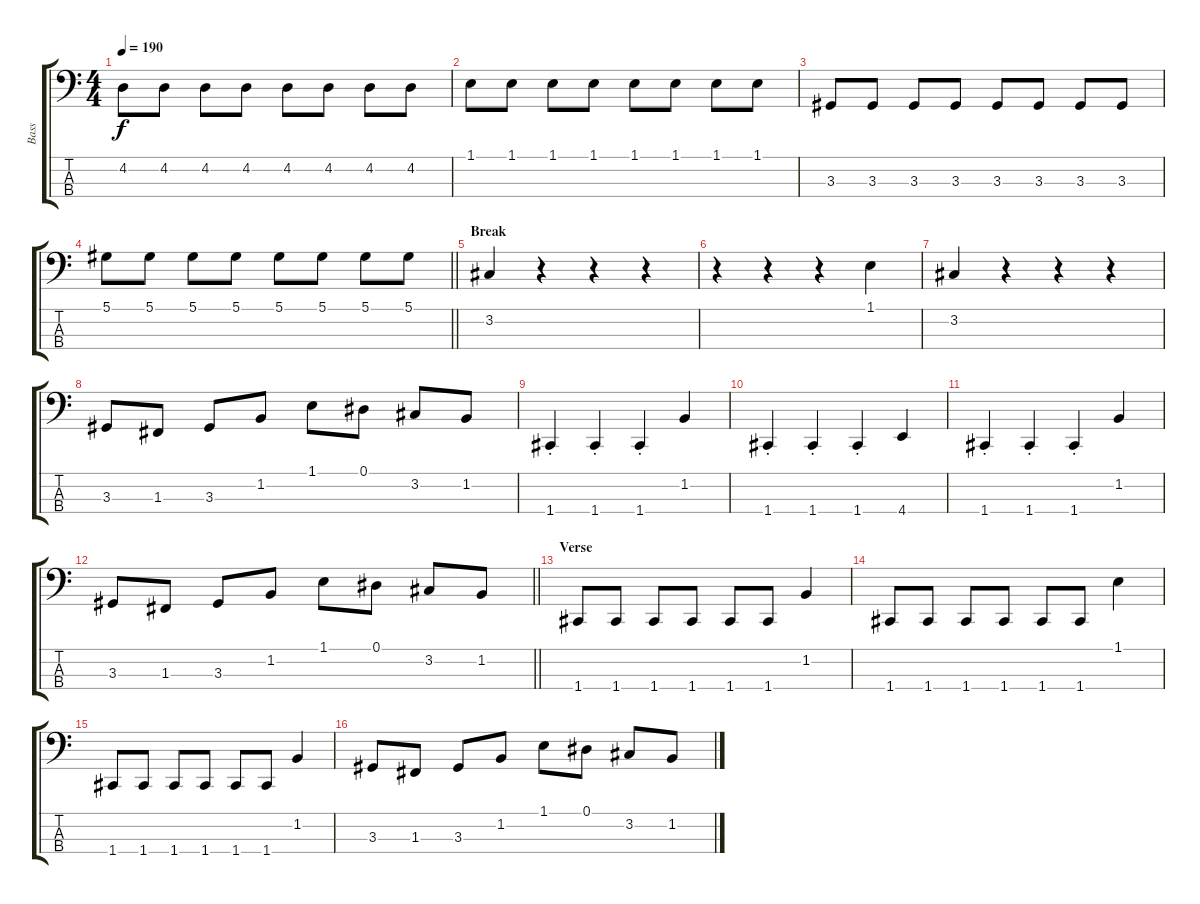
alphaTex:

\track ("Bass" "Bass") {instrument electricbasspick}
\staff {score tabs}
\tuning (Eb2 Bb1 F1 C1) {hide}
\ts (4 4)
\tempo 190
\clef f4
\ks c
4.2.8{dy f} 4.2.8 4.2.8 4.2.8 4.2.8 4.2.8 4.2.8 4.2.8 |
1.1.8 1.1.8 1.1.8 1.1.8 1.1.8 1.1.8 1.1.8 1.1.8 |
3.3.8 3.3.8 3.3.8 3.3.8 3.3.8 3.3.8 3.3.8 3.3.8 |
\barLineRight lightlight
5.1.8 5.1.8 5.1.8 5.1.8 5.1.8 5.1.8 5.1.8 5.1.8 |
\section ("" "Break")
3.2.4 r.4 r.4 r.4 |
r.4 r.4 r.4 1.1.4 |
3.2.4 r.4 r.4 r.4 |
3.3.8 1.3.8 3.3.8 1.2.8 1.1.8 0.1.8 3.2.8 1.2.8 |
1.4{st}.4 1.4{st}.4 1.4{st}.4 1.2.4 |
1.4{st}.4 1.4{st}.4 1.4{st}.4 4.4.4 |
1.4{st}.4 1.4{st}.4 1.4{st}.4 1.2.4 |
\barLineRight lightlight
3.3.8 1.3.8 3.3.8 1.2.8 1.1.8 0.1.8 3.2.8 1.2.8 |
\section ("" "Verse")
1.4.8 1.4.8 1.4.8 1.4.8 1.4.8 1.4.8 1.2.4 |
1.4.8 1.4.8 1.4.8 1.4.8 1.4.8 1.4.8 1.1.4 |
1.4.8 1.4.8 1.4.8 1.4.8 1.4.8 1.4.8 1.2.4 |
3.3.8 1.3.8 3.3.8 1.2.8 1.1.8 0.1.8 3.2.8 1.2.8
